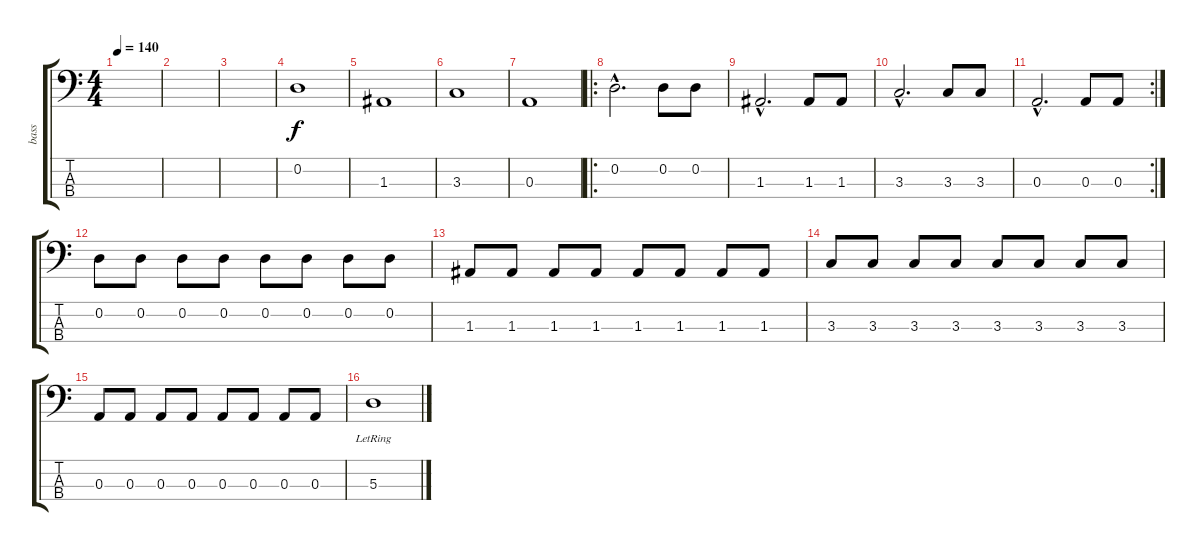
\track ("bass" "bass") {instrument electricbassfinger}
\staff {score tabs}
\tuning (G2 D2 A1 E1) {hide}
\ts (4 4)
\tempo 140
\clef f4
\ks c
|
|
|
0.2.1 |
1.3.1 |
3.3.1 |
0.3.1 |
\ro
0.2{hac}.2{d} 0.2.8 0.2.8 |
1.3{hac}.2{d} 1.3.8 1.3.8 |
3.3{hac}.2{d} 3.3.8 3.3.8 |
\rc 2
0.3{hac}.2{d} 0.3.8 0.3.8 |
0.2.8 0.2.8 0.2.8 0.2.8 0.2.8 0.2.8 0.2.8 0.2.8 |
1.3.8 1.3.8 1.3.8 1.3.8 1.3.8 1.3.8 1.3.8 1.3.8 |
3.3.8 3.3.8 3.3.8 3.3.8 3.3.8 3.3.8 3.3.8 3.3.8 |
0.3.8 0.3.8 0.3.8 0.3.8 0.3.8 0.3.8 0.3.8 0.3.8 |
5.3{lr}.1
